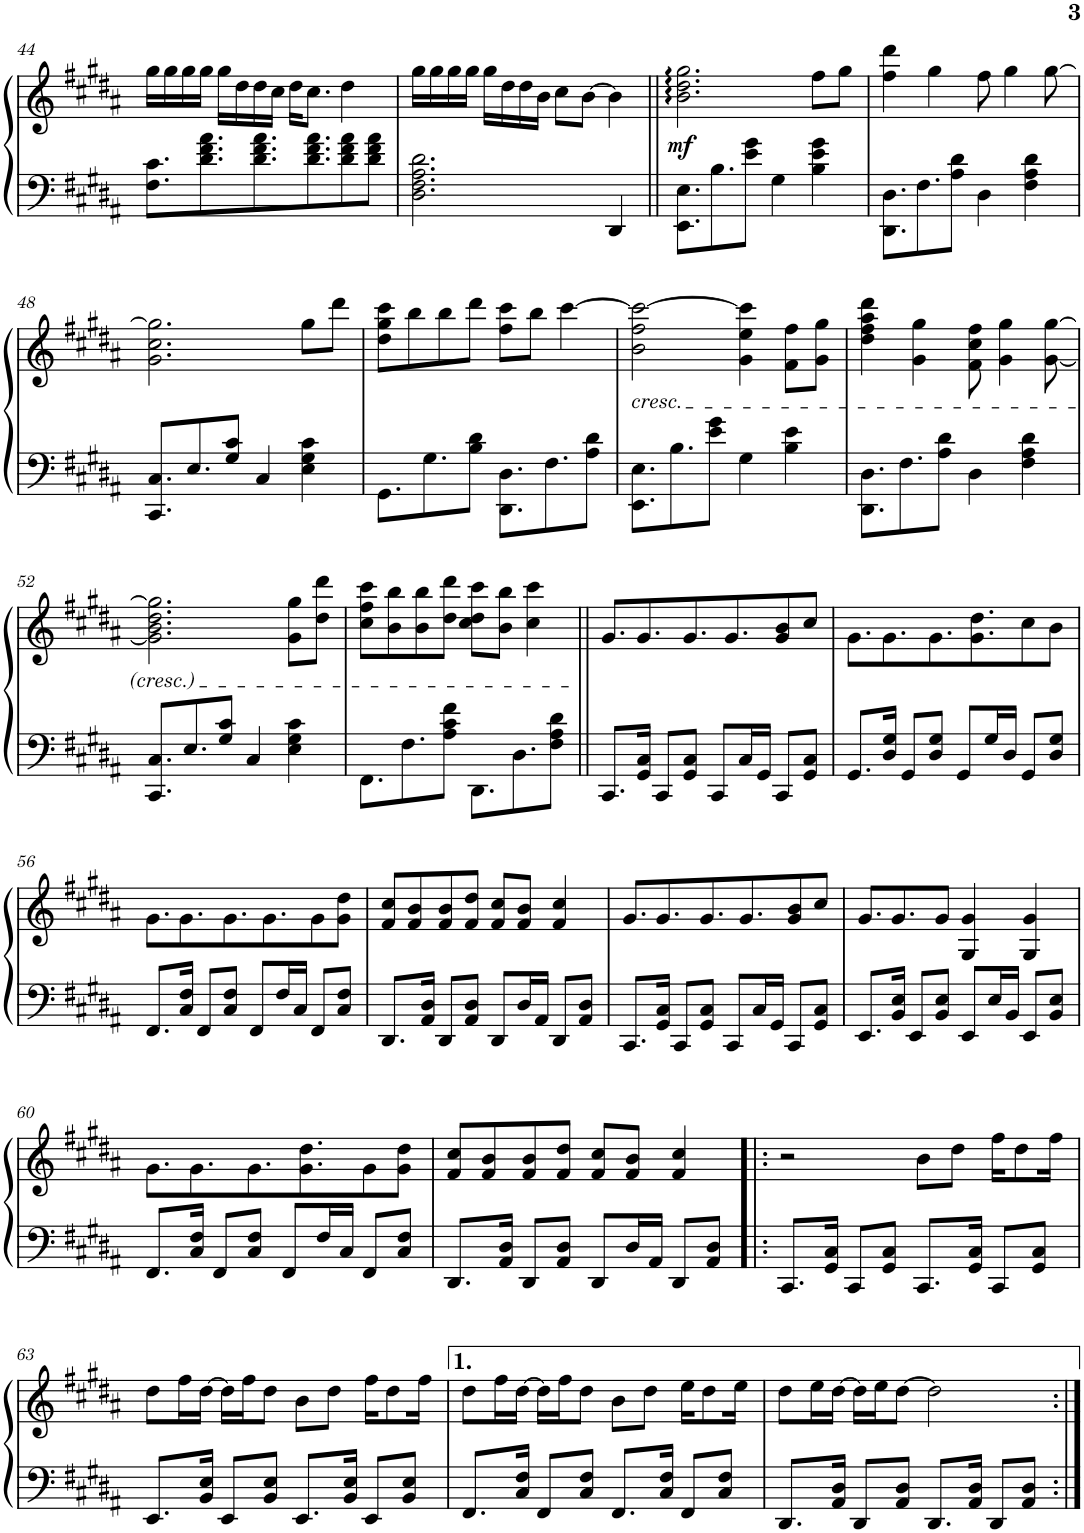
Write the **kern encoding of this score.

**kern	**kern	**dynam
*part1	*part1	*part1
*staff2	*staff1	*staff1/2
*I"Piano	*	*
*I'Pno.	*	*
!!LO:PB:g=z
*clefF4	*clefG2	*
*k[f#c#g#d#a#]	*k[f#c#g#d#a#]	*
*M4/4	*M4/4	*
=44	=44	=44
8.F#\ 8.c#\L	16gg#\LL	.
.	16gg#\	.
.	16gg#\	.
8.d#\ 8.f#\ 8.a#\	16gg#\JJ	.
.	16gg#\LL	.
.	16dd#\	.
8.d#\ 8.f#\ 8.a#\	16dd#\	.
.	16cc#\JJ	.
.	16dd#\KL	.
8.d#\ 8.f#\ 8.a#\	8.cc#\J	.
8d#\ 8f#\ 8a#\	4dd#\	.
8d#\ 8f#\ 8a#\J	.	.
=45	=45	=45
2.D#\ 2.F#\ 2.A#\ 2.d#\	16gg#\LL	.
.	16gg#\	.
.	16gg#\	.
.	16gg#\JJ	.
.	16gg#\LL	.
.	16dd#\	.
.	16dd#\	.
.	16b\JJ	.
.	8cc#\L	.
.	[8b\J	.
4DD#/	4b\]	.
=46||	=46||	=46||
!	!	!LO:DY:b
8.EE\ 8.E\L	2.b\ 2.dd#\ 2.gg#\	mf
8.B\	.	.
8e\ 8g#\J	.	.
4G#\	.	.
4B\ 4e\ 4g#\	8ff#\L	.
.	8gg#\J	.
=47	=47	=47
8.DD#\ 8.D#\L	4ff#\ 4ddd#\	.
8.F#\	.	.
.	4gg#\	.
8A#\ 8d#\J	.	.
4D#\	8ff#\	.
.	4gg#\	.
4F#\ 4A#\ 4d#\	.	.
.	[8gg#\	.
!!LO:LB:g=z
=48	=48	=48
8.CC#/ 8.C#/L	2.g#\ 2.cc#\ 2.gg#\]	.
8.E/	.	.
8G#/ 8c#/J	.	.
4C#/	.	.
4E\ 4G#\ 4c#\	8gg#\L	.
.	8ddd#\J	.
=49	=49	=49
8.GG#\L	8dd#\ 8gg#\ 8ccc#\L	.
.	8bb\	.
8.G#\	.	.
.	8bb\	.
8B\ 8d#\J	8ddd#\J	.
8.DD#\ 8.D#\L	8ff#\ 8ccc#\L	.
.	8bb\J	.
8.F#\	.	.
.	[4ccc#\	.
8A#\ 8d#\J	.	.
=50	=50	=50
!	!LO:TX:b:i:t=cresc.	!
8.EE\ 8.E\L	2b\ 2ff#\ 2ccc#\_	.
8.B\	.	.
8e\ 8g#\J	.	.
4G#\	4g#\ 4ee\ 4ccc#\]	.
4B\ 4e\	8f#\ 8ff#\L	.
.	8g#\ 8gg#\J	.
=51	=51	=51
8.DD#\ 8.D#\L	4dd#\ 4ff#\ 4aa#\ 4ddd#\	.
8.F#\	.	.
.	4g#\ 4gg#\	.
8A#\ 8d#\J	.	.
4D#\	8f#\ 8cc#\ 8ff#\	.
.	4g#\ 4gg#\	.
4F#\ 4A#\ 4d#\	.	.
.	[8g#\ [8gg#\	.
!!LO:LB:g=z
=52	=52	=52
8.CC#/ 8.C#/L	2.g#\] 2.b\ 2.dd#\ 2.gg#\]	.
8.E/	.	.
8G#/ 8c#/J	.	.
4C#/	.	.
4E\ 4G#\ 4c#\	8g#\ 8gg#\L	.
.	8dd#\ 8ddd#\J	.
=53	=53	=53
8.FF#\L	8cc#\ 8ff#\ 8ccc#\L	.
.	8b\ 8bb\	.
8.F#\	.	.
.	8b\ 8bb\	.
8A#\ 8c#\ 8f#\J	8dd#\ 8ddd#\J	.
8.DD#\L	8cc#\ 8dd#\ 8ccc#\L	.
.	8b\ 8bb\J	.
8.D#\	.	.
.	4cc#\ 4ccc#\	.
8F#\ 8A#\ 8d#\J	.	.
=54||	=54||	=54||
8.CC#/L	8.g#/L	.
16GG#/ 16C#/Jk	8.g#/	.
8CC#/L	.	.
8GG#/ 8C#/J	8.g#/	.
8CC#/L	.	.
.	8.g#/	.
16C#/L	.	.
16GG#/JJ	.	.
8CC#/L	8g#/ 8b/	.
8GG#/ 8C#/J	8cc#/J	.
=55	=55	=55
8.GG#/L	8.g#\L	.
16D#/ 16G#/Jk	8.g#\	.
8GG#/L	.	.
8D#/ 8G#/J	8.g#\	.
8GG#/L	.	.
.	8.g#\ 8.dd#\	.
16G#/L	.	.
16D#/JJ	.	.
8GG#/L	8cc#\	.
8D#/ 8G#/J	8b\J	.
!!LO:LB:g=z
=56	=56	=56
8.FF#/L	8.g#\L	.
16C#/ 16F#/Jk	8.g#\	.
8FF#/L	.	.
8C#/ 8F#/J	8.g#\	.
8FF#/L	.	.
.	8.g#\	.
16F#/L	.	.
16C#/JJ	.	.
8FF#/L	8g#\	.
8C#/ 8F#/J	8g#\ 8dd#\J	.
=57	=57	=57
8.DD#/L	8f#/ 8cc#/L	.
.	8f#/ 8b/	.
16AA#/ 16D#/Jk	.	.
8DD#/L	8f#/ 8b/	.
8AA#/ 8D#/J	8f#/ 8dd#/J	.
8DD#/L	8f#/ 8cc#/L	.
16D#/L	8f#/ 8b/J	.
16AA#/JJ	.	.
8DD#/L	4f#/ 4cc#/	.
8AA#/ 8D#/J	.	.
=58	=58	=58
8.CC#/L	8.g#/L	.
16GG#/ 16C#/Jk	8.g#/	.
8CC#/L	.	.
8GG#/ 8C#/J	8.g#/	.
8CC#/L	.	.
.	8.g#/	.
16C#/L	.	.
16GG#/JJ	.	.
8CC#/L	8g#/ 8b/	.
8GG#/ 8C#/J	8cc#/J	.
=59	=59	=59
8.EE/L	8.g#/L	.
16BB/ 16E/Jk	8.g#/	.
8EE/L	.	.
8BB/ 8E/J	8g#/J	.
8EE/L	4G#/ 4g#/	.
16E/L	.	.
16BB/JJ	.	.
8EE/L	4G#/ 4g#/	.
8BB/ 8E/J	.	.
!!LO:LB:g=z
=60	=60	=60
8.FF#/L	8.g#\L	.
16C#/ 16F#/Jk	8.g#\	.
8FF#/L	.	.
8C#/ 8F#/J	8.g#\	.
8FF#/L	.	.
.	8.g#\ 8.dd#\	.
16F#/L	.	.
16C#/JJ	.	.
8FF#/L	8g#\	.
8C#/ 8F#/J	8g#\ 8dd#\J	.
=61	=61	=61
8.DD#/L	8f#/ 8cc#/L	.
.	8f#/ 8b/	.
16AA#/ 16D#/Jk	.	.
8DD#/L	8f#/ 8b/	.
8AA#/ 8D#/J	8f#/ 8dd#/J	.
8DD#/L	8f#/ 8cc#/L	.
16D#/L	8f#/ 8b/J	.
16AA#/JJ	.	.
8DD#/L	4f#/ 4cc#/	.
8AA#/ 8D#/J	.	.
=62!|:	=62!|:	=62!|:
8.CC#/L	2r	.
16GG#/ 16C#/Jk	.	.
8CC#/L	.	.
8GG#/ 8C#/J	.	.
8.CC#/L	8b\L	.
.	8dd#\J	.
16GG#/ 16C#/Jk	.	.
8CC#/L	16ff#\KL	.
.	8dd#\	.
8GG#/ 8C#/J	.	.
.	16ff#\Jk	.
!!LO:LB:g=z
=63	=63	=63
8.EE/L	8dd#\L	.
.	16ff#\L	.
16BB/ 16E/Jk	[16dd#\JJ	.
8EE/L	16dd#\LL]	.
.	16ff#\J	.
8BB/ 8E/J	8dd#\J	.
8.EE/L	8b\L	.
.	8dd#\J	.
16BB/ 16E/Jk	.	.
8EE/L	16ff#\KL	.
.	8dd#\	.
8BB/ 8E/J	.	.
.	16ff#\Jk	.
=64	=64	=64
8.FF#/L	8dd#\L	.
.	16ff#\L	.
16C#/ 16F#/Jk	[16dd#\JJ	.
8FF#/L	16dd#\LL]	.
.	16ff#\J	.
8C#/ 8F#/J	8dd#\J	.
8.FF#/L	8b\L	.
.	8dd#\J	.
16C#/ 16F#/Jk	.	.
8FF#/L	16ee\KL	.
.	8dd#\	.
8C#/ 8F#/J	.	.
.	16ee\Jk	.
=65	=65	=65
8.DD#/L	8dd#\L	.
.	16ee\L	.
16AA#/ 16D#/Jk	[16dd#\JJ	.
8DD#/L	16dd#\LL]	.
.	16ee\J	.
8AA#/ 8D#/J	[8dd#\J	.
8.DD#/L	2dd#\]	.
16AA#/ 16D#/Jk	.	.
8DD#/L	.	.
8AA#/ 8D#/J	.	.
=:|!	=:|!	=:|!
*-	*-	*-
